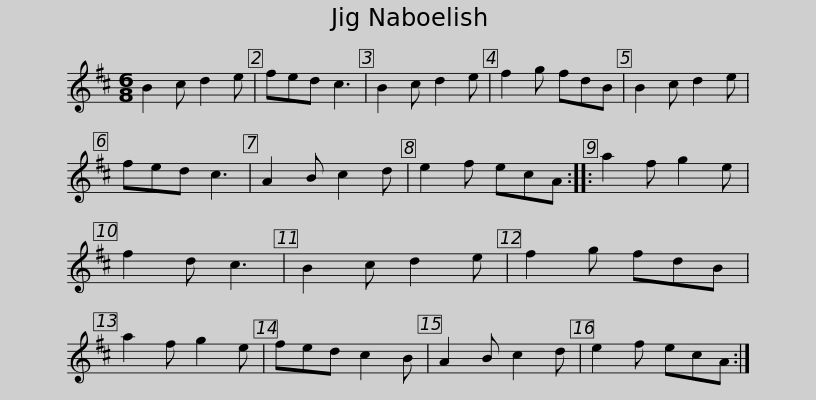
X:1
L:1/8
M:6/8
I:linebreak $
K:Bmin
V:1 treble
V:1
 B2 c d2 e | fed c3 | B2 c d2 e | f2 g fdB | B2 c d2 e | %5
 fed c3 | A2 B c2 d | e2 f ecA :: a2 f g2 e |$ f2 d c3 | %10
 B2 c d2 e | f2 g fdB | a2 f g2 e | fed c2 B | A2 B c2 d | %15
 e2 f ecA :| %16
